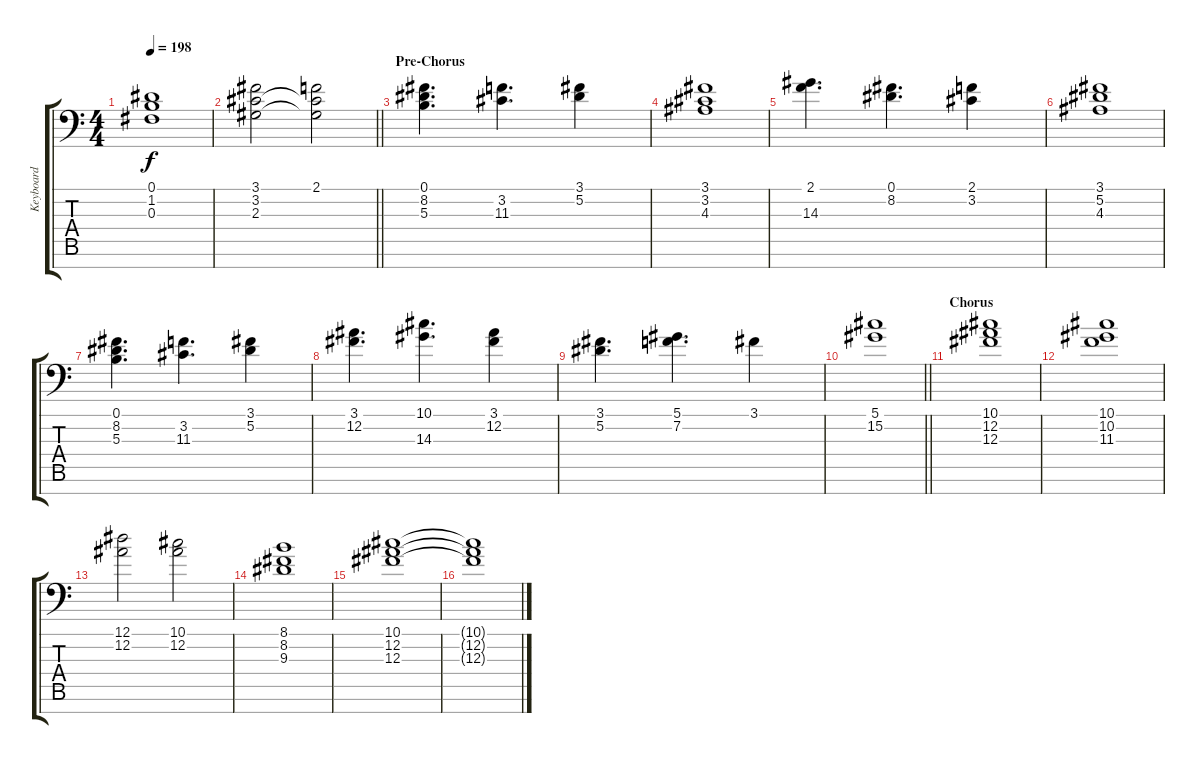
\track ("Keyboard" "Keyboard") {instrument lead2sawtooth}
\staff {score tabs}
\tuning (Eb4 Bb3 Gb3 Db3 Ab2 Eb2 Bb1) {hide}
\ts (4 4)
\tempo 198
\clef f4
\ks c
(0.1 1.2 0.3).1{dy f} |
\barLineRight lightlight
(3.1 3.2 2.3).2 (2.1 3.2{t} 2.3{t}).2 |
\section ("" "Pre-Chorus")
(0.1 8.2 5.3).4{d} (3.2 11.3).4{d} (3.1 5.2).4 |
(3.1 3.2 4.3).1 |
(2.1 14.3).4{d} (0.1 8.2).4{d} (2.1 3.2).4 |
(3.1 5.2 4.3).1 |
(0.1 8.2 5.3).4{d} (3.2 11.3).4{d} (3.1 5.2).4 |
(3.1 12.2).4{d} (10.1 14.3).4{d} (3.1 12.2).4 |
(3.1 5.2).4{d} (5.1 7.2).4{d} 3.1.4 |
\barLineRight lightlight
(5.1 15.2).1 |
\section ("" "Chorus")
(10.1 12.2 12.3).1 |
(10.1 10.2 11.3).1 |
(12.1 12.2).2 (10.1 12.2).2 |
(8.1 8.2 9.3).1 |
(10.1 12.2 12.3).1 |
(10.1{t} 12.2{t} 12.3{t}).1
